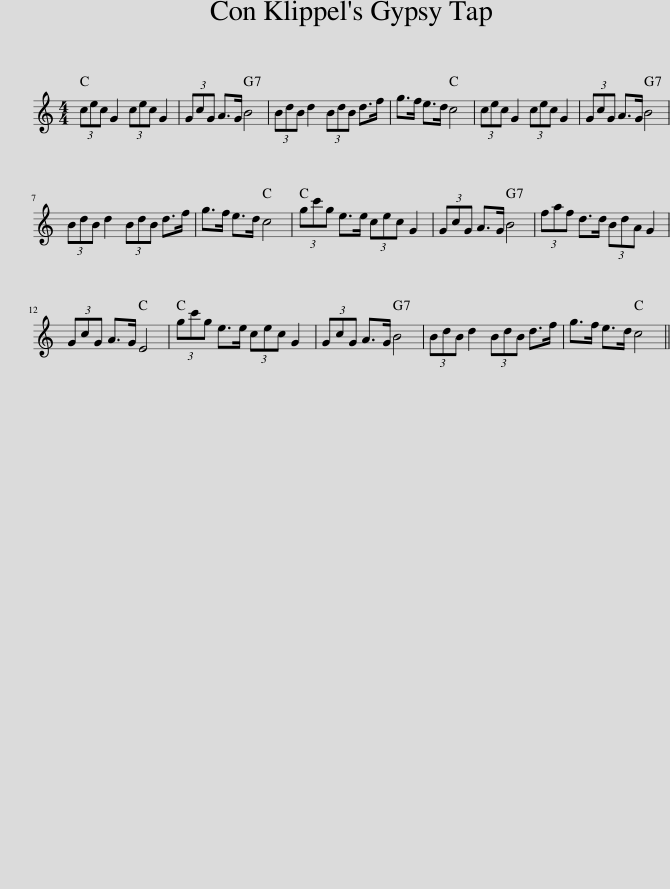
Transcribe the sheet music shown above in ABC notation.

X:1
L:1/8
M:4/4
I:linebreak $
K:C
V:1 treble
V:1
 (3cec G2 (3cec G2 | (3GcG A>G B4 | (3BdB d2 (3BdB d>f | g>f e>d c4 | (3cec G2 (3cec G2 | %5
 (3GcG A>G B4 |$ (3BdB d2 (3BdB d>f | g>f e>d c4 | (3gc'g e>e (3cec G2 | (3GcG A>G B4 | %10
 (3faf d>d (3BdA G2 |$ (3GcG A>G E4 | (3gc'g e>e (3cec G2 | (3GcG A>G B4 | (3BdB d2 (3BdB d>f | %15
 g>f e>d c4 || %16
